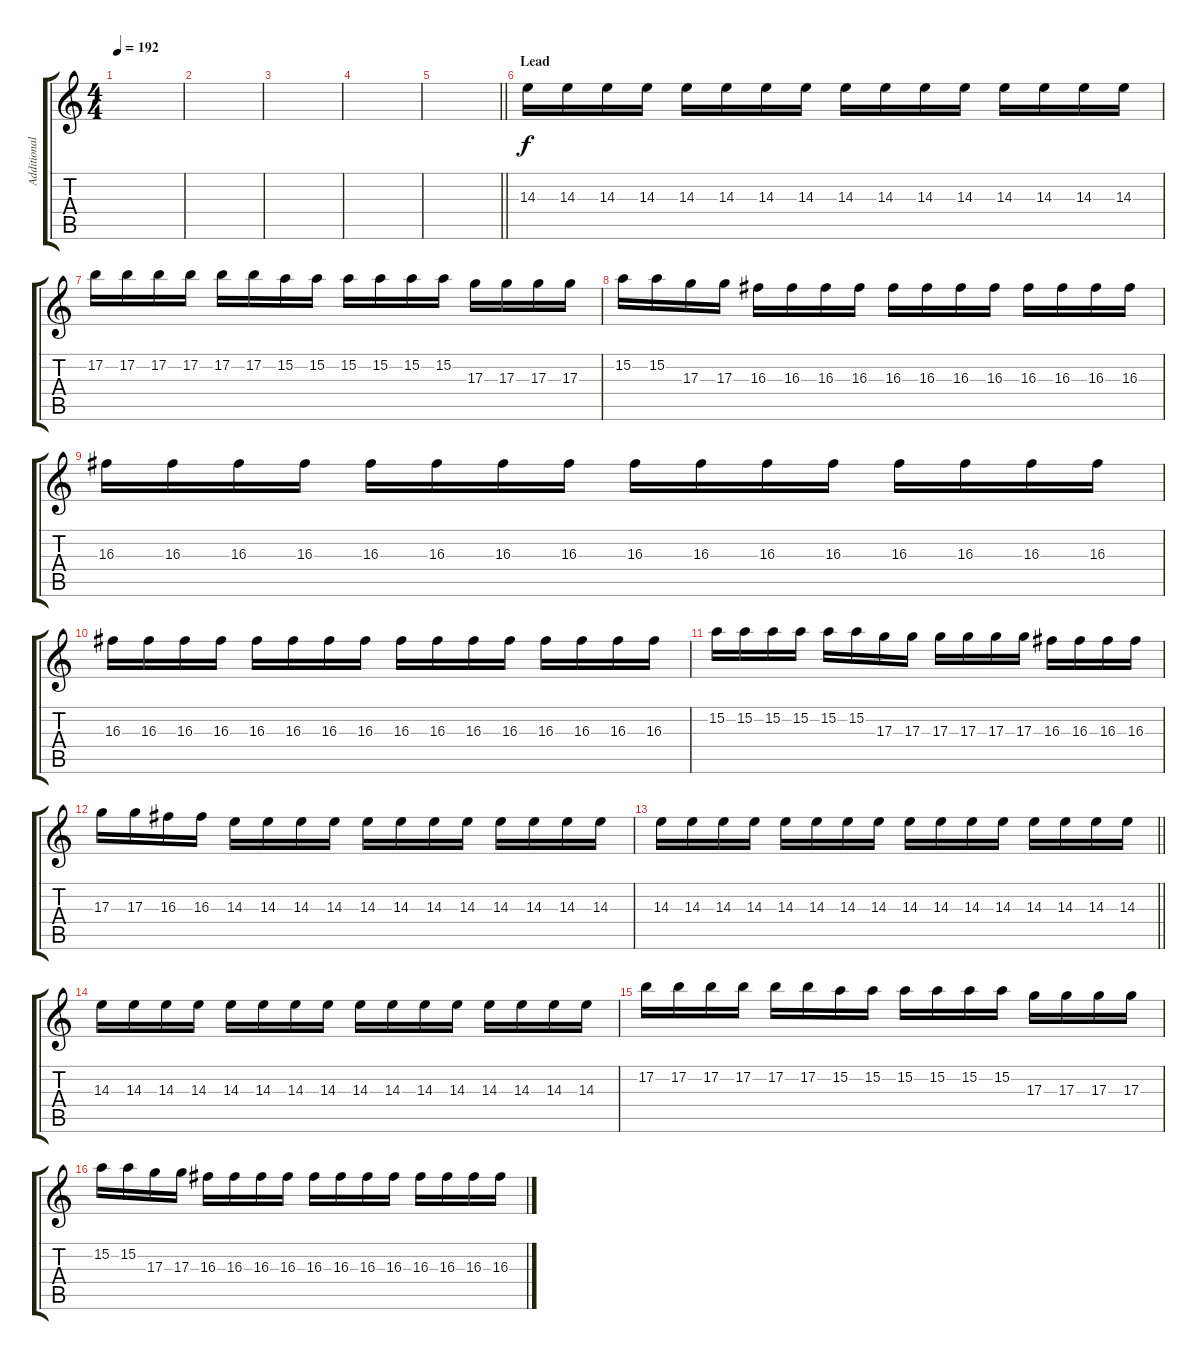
\track ("Additional II" "Additional") {instrument distortionguitar}
\staff {score tabs}
\tuning (B3 Gb3 D3 A2 E2 B1) {hide}
\ts (4 4)
\tempo 192
\clef g2
\ks c
|
|
|
|
\barLineRight lightlight
|
\section ("" "Lead")
14.3.16{volume 10} 14.3.16 14.3.16 14.3.16 14.3.16 14.3.16 14.3.16 14.3.16 14.3.16 14.3.16 14.3.16 14.3.16 14.3.16 14.3.16 14.3.16 14.3.16 |
17.2.16 17.2.16 17.2.16 17.2.16 17.2.16 17.2.16 15.2.16 15.2.16 15.2.16 15.2.16 15.2.16 15.2.16 17.3.16 17.3.16 17.3.16 17.3.16 |
15.2.16 15.2.16 17.3.16 17.3.16 16.3.16 16.3.16 16.3.16 16.3.16 16.3.16 16.3.16 16.3.16 16.3.16 16.3.16 16.3.16 16.3.16 16.3.16 |
16.3.16 16.3.16 16.3.16 16.3.16 16.3.16 16.3.16 16.3.16 16.3.16 16.3.16 16.3.16 16.3.16 16.3.16 16.3.16 16.3.16 16.3.16 16.3.16 |
16.3.16 16.3.16 16.3.16 16.3.16 16.3.16 16.3.16 16.3.16 16.3.16 16.3.16 16.3.16 16.3.16 16.3.16 16.3.16 16.3.16 16.3.16 16.3.16 |
15.2.16 15.2.16 15.2.16 15.2.16 15.2.16 15.2.16 17.3.16 17.3.16 17.3.16 17.3.16 17.3.16 17.3.16 16.3.16 16.3.16 16.3.16 16.3.16 |
17.3.16 17.3.16 16.3.16 16.3.16 14.3.16 14.3.16 14.3.16 14.3.16 14.3.16 14.3.16 14.3.16 14.3.16 14.3.16 14.3.16 14.3.16 14.3.16 |
\barLineRight lightlight
14.3.16 14.3.16 14.3.16 14.3.16 14.3.16 14.3.16 14.3.16 14.3.16 14.3.16 14.3.16 14.3.16 14.3.16 14.3.16 14.3.16 14.3.16 14.3.16 |
\section ("" "")
14.3.16{volume 9} 14.3.16 14.3.16 14.3.16 14.3.16 14.3.16 14.3.16 14.3.16 14.3.16 14.3.16 14.3.16 14.3.16 14.3.16 14.3.16 14.3.16 14.3.16 |
17.2.16 17.2.16 17.2.16 17.2.16 17.2.16 17.2.16 15.2.16 15.2.16 15.2.16 15.2.16 15.2.16 15.2.16 17.3.16 17.3.16 17.3.16 17.3.16 |
15.2.16 15.2.16 17.3.16 17.3.16 16.3.16 16.3.16 16.3.16 16.3.16 16.3.16 16.3.16 16.3.16 16.3.16 16.3.16 16.3.16 16.3.16 16.3.16
